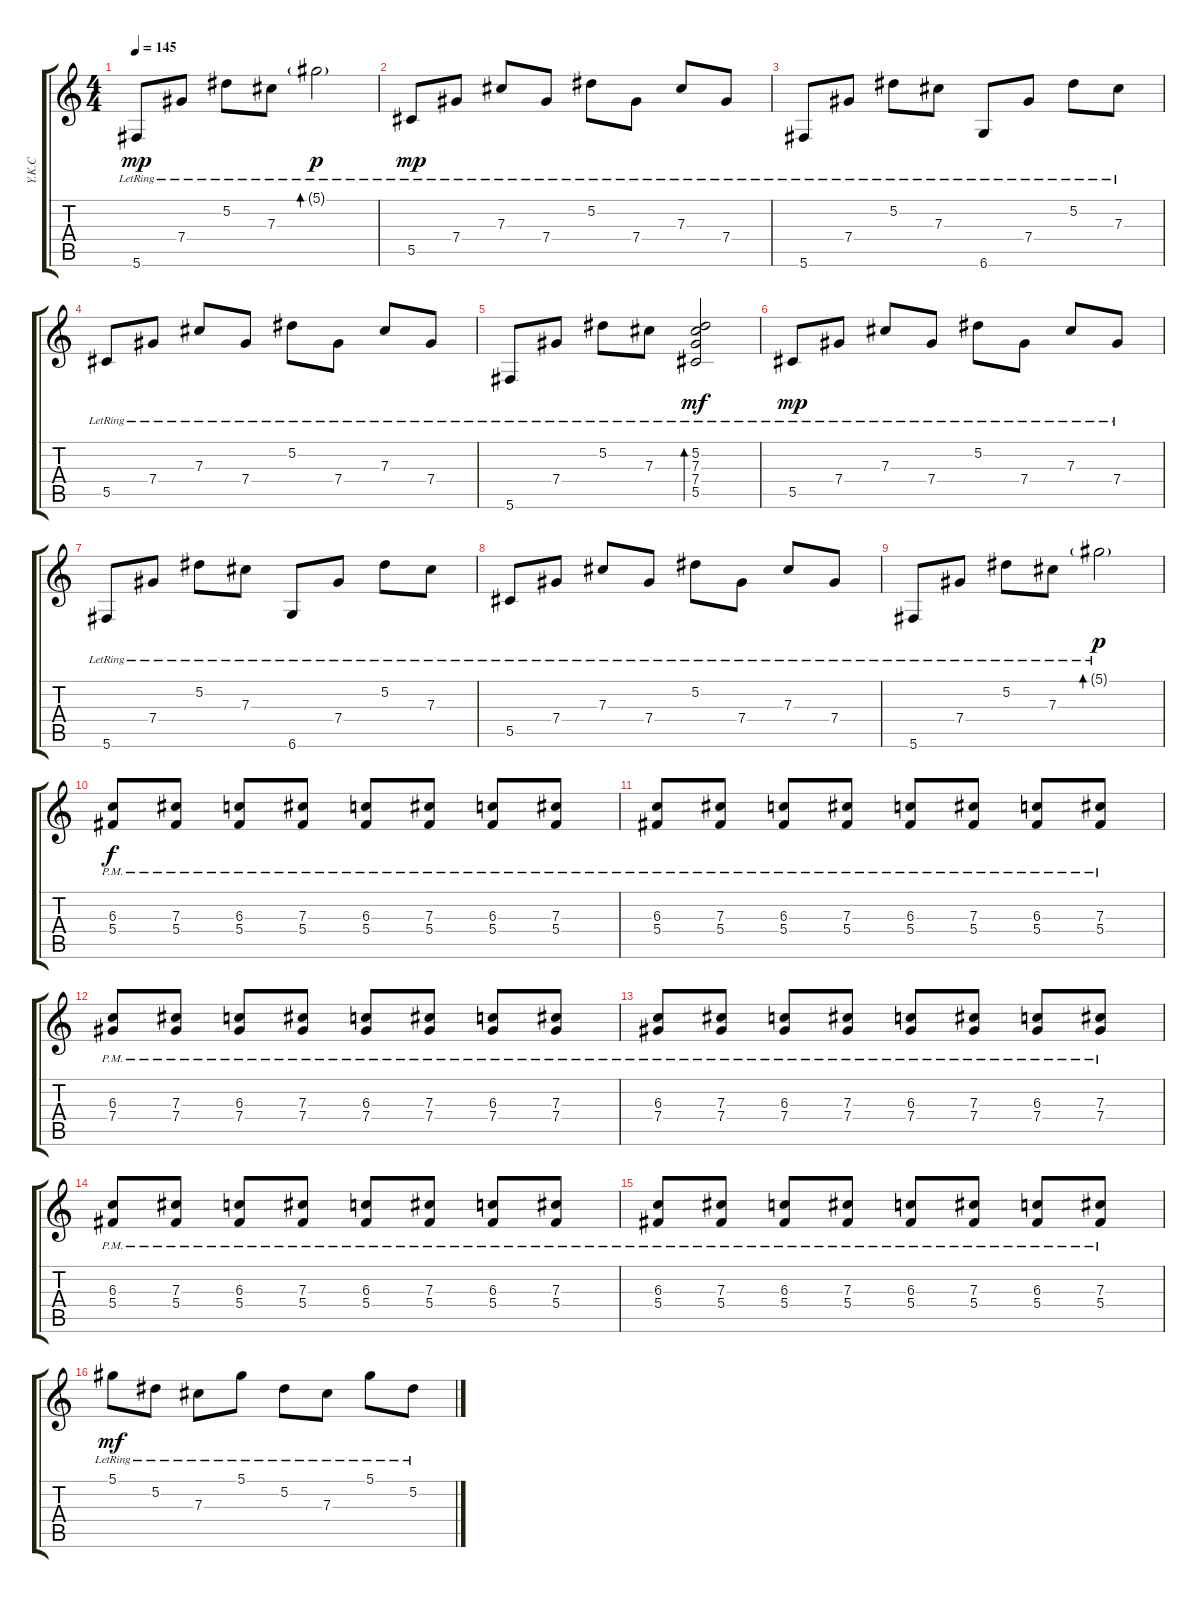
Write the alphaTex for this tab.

\track ("Y.K.C" "Y.K.C") {instrument electricguitarjazz}
\staff {score tabs}
\tuning (Eb4 Bb3 Gb3 Db3 Ab2 Db2) {hide}
\ts (4 4)
\tempo 145
\clef g2
\ks c
5.6{lr}.8{dy mp} 7.4{lr}.8 5.2{lr}.8 7.3{lr}.8 5.1{g lr}.2{bd 120 dy p} |
5.5{lr}.8{dy mp} 7.4{lr}.8 7.3{lr}.8 7.4{lr}.8 5.2{lr}.8 7.4{lr}.8 7.3{lr}.8 7.4{lr}.8 |
5.6{lr}.8 7.4{lr}.8 5.2{lr}.8 7.3{lr}.8 6.6{lr}.8 7.4{lr}.8 5.2{lr}.8 7.3{lr}.8 |
5.5{lr}.8 7.4{lr}.8 7.3{lr}.8 7.4{lr}.8 5.2{lr}.8 7.4{lr}.8 7.3{lr}.8 7.4{lr}.8 |
5.6{lr}.8 7.4{lr}.8 5.2{lr}.8 7.3{lr}.8 (5.2{lr} 7.3{lr} 7.4{lr} 5.5{lr}).2{bd 120 dy mf} |
5.5{lr}.8{dy mp} 7.4{lr}.8 7.3{lr}.8 7.4{lr}.8 5.2{lr}.8 7.4{lr}.8 7.3{lr}.8 7.4{lr}.8 |
5.6{lr}.8 7.4{lr}.8 5.2{lr}.8 7.3{lr}.8 6.6{lr}.8 7.4{lr}.8 5.2{lr}.8 7.3{lr}.8 |
5.5{lr}.8 7.4{lr}.8 7.3{lr}.8 7.4{lr}.8 5.2{lr}.8 7.4{lr}.8 7.3{lr}.8 7.4{lr}.8 |
5.6{lr}.8 7.4{lr}.8 5.2{lr}.8 7.3{lr}.8 5.1{g lr}.2{bd 120 dy p} |
(6.3{pm} 5.4{pm}).8{dy f} (7.3{pm} 5.4{pm}).8 (6.3{pm} 5.4{pm}).8 (7.3{pm} 5.4{pm}).8 (6.3{pm} 5.4{pm}).8 (7.3{pm} 5.4{pm}).8 (6.3{pm} 5.4{pm}).8 (7.3{pm} 5.4{pm}).8 |
(6.3{pm} 5.4{pm}).8 (7.3{pm} 5.4{pm}).8 (6.3{pm} 5.4{pm}).8 (7.3{pm} 5.4{pm}).8 (6.3{pm} 5.4{pm}).8 (7.3{pm} 5.4{pm}).8 (6.3{pm} 5.4{pm}).8 (7.3{pm} 5.4{pm}).8 |
(6.3{pm} 7.4{pm}).8 (7.3{pm} 7.4{pm}).8 (6.3{pm} 7.4{pm}).8 (7.3{pm} 7.4{pm}).8 (6.3{pm} 7.4{pm}).8 (7.3{pm} 7.4{pm}).8 (6.3{pm} 7.4{pm}).8 (7.3{pm} 7.4{pm}).8 |
(6.3{pm} 7.4{pm}).8 (7.3{pm} 7.4{pm}).8 (6.3{pm} 7.4{pm}).8 (7.3{pm} 7.4{pm}).8 (6.3{pm} 7.4{pm}).8 (7.3{pm} 7.4{pm}).8 (6.3{pm} 7.4{pm}).8 (7.3{pm} 7.4{pm}).8 |
(6.3{pm} 5.4{pm}).8 (7.3{pm} 5.4{pm}).8 (6.3{pm} 5.4{pm}).8 (7.3{pm} 5.4{pm}).8 (6.3{pm} 5.4{pm}).8 (7.3{pm} 5.4{pm}).8 (6.3{pm} 5.4{pm}).8 (7.3{pm} 5.4{pm}).8 |
(6.3{pm} 5.4{pm}).8 (7.3{pm} 5.4{pm}).8 (6.3{pm} 5.4{pm}).8 (7.3{pm} 5.4{pm}).8 (6.3{pm} 5.4{pm}).8 (7.3{pm} 5.4{pm}).8 (6.3{pm} 5.4{pm}).8 (7.3{pm} 5.4{pm}).8 |
5.1{lr}.8{dy mf} 5.2{lr}.8 7.3{lr}.8 5.1{lr}.8 5.2{lr}.8 7.3{lr}.8 5.1{lr}.8 5.2{lr}.8
